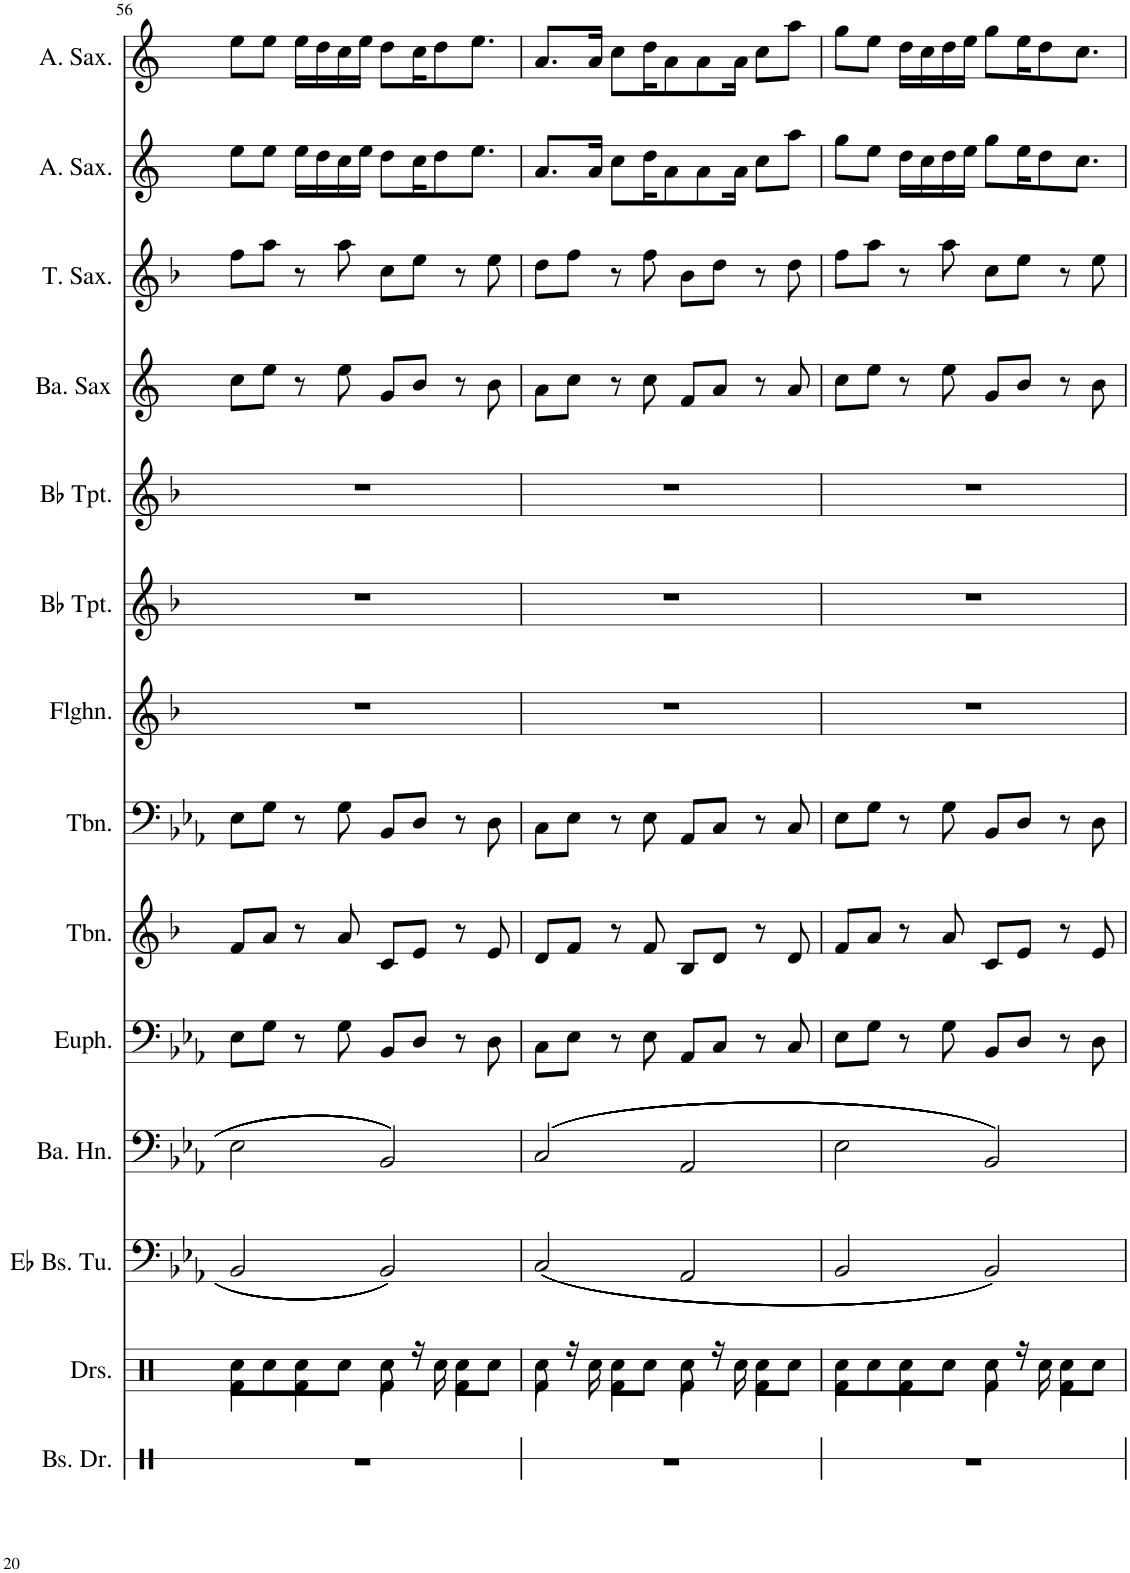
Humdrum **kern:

**kern	**kern	**kern	**kern	**kern	**kern	**kern	**kern	**kern	**kern	**kern	**kern	**kern	**kern
*part14	*part13	*part12	*part11	*part10	*part9	*part8	*part7	*part6	*part5	*part4	*part3	*part2	*part1
*staff14	*staff13	*staff12	*staff11	*staff10	*staff9	*staff8	*staff7	*staff6	*staff5	*staff4	*staff3	*staff2	*staff1
*I"Bas-drum	*I"Drumset	*I"Bas-tuba in Eb	*I"Bariton-hoorn	*I"Euphonium	*I"Trombone	*I"Trombone	*I"Flügelhorn	*I"Trompet in Bb	*I"Trompet in Bb	*I"Bariton-saxofoon	*I"Tenor-saxofoon	*I"Alt-saxofoon	*I"Alt-saxofoon
*I'Bs. Dr.	*I'Drs.	*	*I'Ba. Hn.	*I'Euph.	*I'Tbn.	*I'Tbn.	*I'Flghn.	*	*	*I'Ba. Sax	*I'T. Sax.	*I'A. Sax.	*I'A. Sax.
!!LO:PB:g=z
*clefX	*clefX	*clefF4	*clefF4	*clefF4	*clefG2	*clefF4	*clefG2	*clefG2	*clefG2	*clefG2	*clefG2	*clefG2	*clefG2
*	*	*	*Trd4c7	*	*Trd8c14	*	*Trd1c2	*Trd1c2	*Trd1c2	*Trd12c21	*Trd8c14	*Trd5c9	*Trd5c9
*k[]	*k[]	*k[b-e-a-]	*k[b-e-a-]	*k[b-e-a-]	*k[b-]	*k[b-e-a-]	*k[b-]	*k[b-]	*k[b-]	*k[]	*k[b-]	*k[]	*k[]
*M4/4	*M4/4	*M4/4	*M4/4	*M4/4	*M4/4	*M4/4	*M4/4	*M4/4	*M4/4	*M4/4	*M4/4	*M4/4	*M4/4
=56	=56	=56	=56	=56	=56	=56	=56	=56	=56	=56	=56	=56	=56
*	*^	*	*	*	*	*	*	*	*	*	*	*	*
1r	8Rcc\L	4Rf\	2BB-/	2E-\	8E-\L	8f/L	8E-\L	1r	1r	1r	8cc\L	8ff\L	8ee\L	8ee\L
.	8Rcc\	.	.	.	8G\J	8a/J	8G\J	.	.	.	8ee\J	8aa\J	8ee\J	8ee\J
.	8Rcc\	4Rf\	.	.	8r	8r	8r	.	.	.	8r	8r	16ee\LL	16ee\LL
.	.	.	.	.	.	.	.	.	.	.	.	.	16dd\	16dd\
.	8Rcc\J	.	.	.	8G\	8a/	8G\	.	.	.	8ee\	8aa\	16cc\	16cc\
.	.	.	.	.	.	.	.	.	.	.	.	.	16ee\JJ	16ee\JJ
.	8Rcc\	4Rf\	2BB-/	2BB-/	8BB-/L	8c/L	8BB-/L	.	.	.	8g/L	8cc\L	8dd\L	8dd\L
.	16r	.	.	.	8D/J	8e/J	8D/J	.	.	.	8b/J	8ee\J	16cc\K	16cc\K
.	16Rcc\	.	.	.	.	.	.	.	.	.	.	.	8dd\	8dd\
.	8Rcc\L	4Rf\	.	.	8r	8r	8r	.	.	.	8r	8r	.	.
.	.	.	.	.	.	.	.	.	.	.	.	.	8.ee\J	8.ee\J
.	8Rcc\J	.	.	.	8D\	8e/	8D\	.	.	.	8b\	8ee\	.	.
=57	=57	=57	=57	=57	=57	=57	=57	=57	=57	=57	=57	=57	=57	=57
1r	8Rcc\	4Rf\	(((((((((2C/	(((((((((2C/	8C\L	8d/L	8C\L	1r	1r	1r	8a\L	8dd\L	8.a/L	8.a/L
.	16r	.	.	.	8E-\J	8f/J	8E-\J	.	.	.	8cc\J	8ff\J	.	.
.	16Rcc\	.	.	.	.	.	.	.	.	.	.	.	16a/Jk	16a/Jk
.	8Rcc\L	4Rf\	.	.	8r	8r	8r	.	.	.	8r	8r	8cc\L	8cc\L
.	8Rcc\J	.	.	.	8E-\	8f/	8E-\	.	.	.	8cc\	8ff\	16dd\K	16dd\K
.	.	.	.	.	.	.	.	.	.	.	.	.	8a\	8a\
.	8Rcc\	4Rf\	2AA-/	2AA-/	8AA-/L	8B-/L	8AA-/L	.	.	.	8f/L	8b-\L	.	.
.	.	.	.	.	.	.	.	.	.	.	.	.	8a\	8a\
.	16r	.	.	.	8C/J	8d/J	8C/J	.	.	.	8a/J	8dd\J	.	.
.	16Rcc\	.	.	.	.	.	.	.	.	.	.	.	16a\Jk	16a\Jk
.	8Rcc\L	4Rf\	.	.	8r	8r	8r	.	.	.	8r	8r	8cc\L	8cc\L
.	8Rcc\J	.	.	.	8C/	8d/	8C/	.	.	.	8a/	8dd\	8aa\J	8aa\J
=58	=58	=58	=58	=58	=58	=58	=58	=58	=58	=58	=58	=58	=58	=58
1r	8Rcc\L	4Rf\	2BB-/	2E-\	8E-\L	8f/L	8E-\L	1r	1r	1r	8cc\L	8ff\L	8gg\L	8gg\L
.	8Rcc\	.	.	.	8G\J	8a/J	8G\J	.	.	.	8ee\J	8aa\J	8ee\J	8ee\J
.	8Rcc\	4Rf\	.	.	8r	8r	8r	.	.	.	8r	8r	16dd\LL	16dd\LL
.	.	.	.	.	.	.	.	.	.	.	.	.	16cc\	16cc\
.	8Rcc\J	.	.	.	8G\	8a/	8G\	.	.	.	8ee\	8aa\	16dd\	16dd\
.	.	.	.	.	.	.	.	.	.	.	.	.	16ee\JJ	16ee\JJ
.	8Rcc\	4Rf\	2BB-/)))))))))	2BB-/)))))))))	8BB-/L	8c/L	8BB-/L	.	.	.	8g/L	8cc\L	8gg\L	8gg\L
.	16r	.	.	.	8D/J	8e/J	8D/J	.	.	.	8b/J	8ee\J	16ee\K	16ee\K
.	16Rcc\	.	.	.	.	.	.	.	.	.	.	.	8dd\	8dd\
.	8Rcc\L	4Rf\	.	.	8r	8r	8r	.	.	.	8r	8r	.	.
.	.	.	.	.	.	.	.	.	.	.	.	.	8.cc\J	8.cc\J
.	8Rcc\J	.	.	.	8D\	8e/	8D\	.	.	.	8b\	8ee\	.	.
*	*v	*v	*	*	*	*	*	*	*	*	*	*	*	*
=	=	=	=	=	=	=	=	=	=	=	=	=	=
*-	*-	*-	*-	*-	*-	*-	*-	*-	*-	*-	*-	*-	*-
